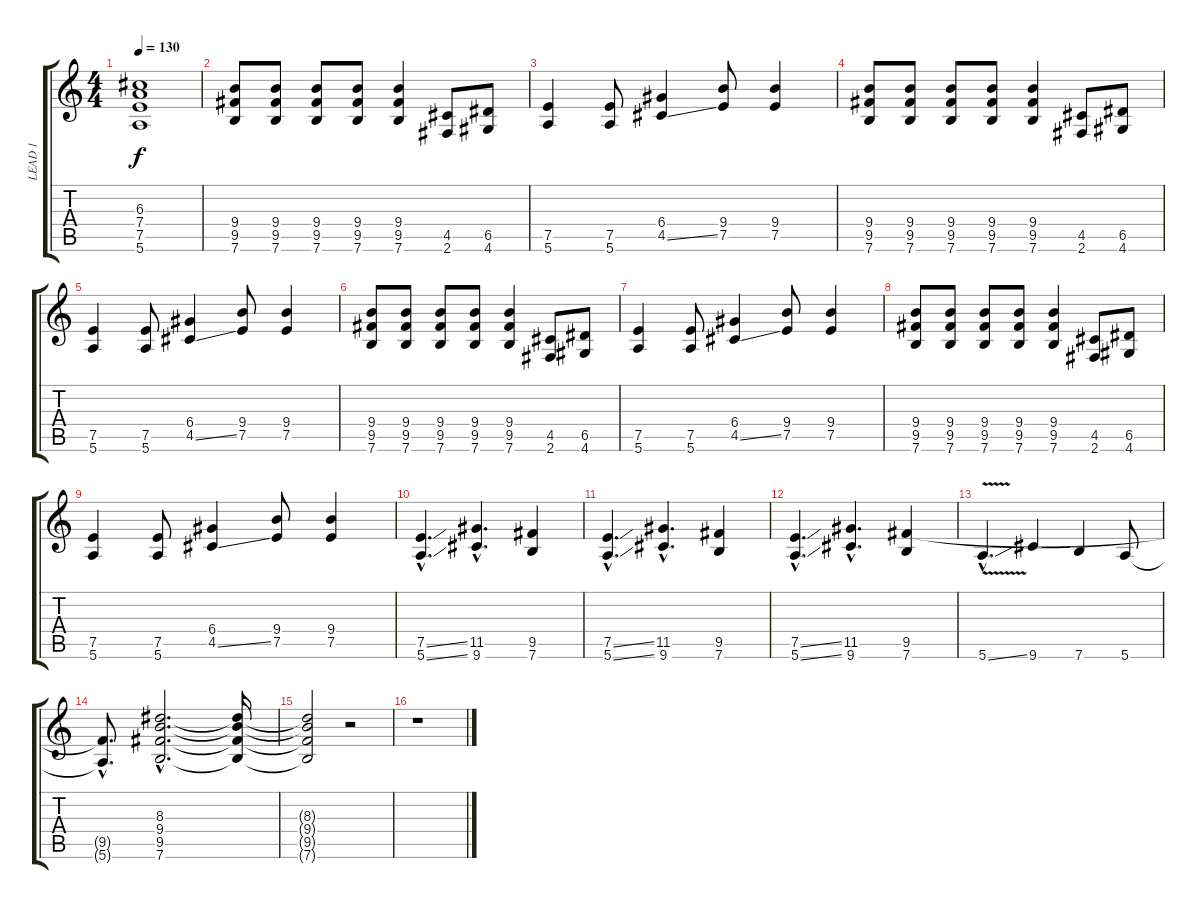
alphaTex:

\track ("LEAD 1" "LEAD 1") {instrument distortionguitar}
\staff {score tabs}
\tuning (E4 B3 G3 D3 A2 E2) {hide}
\ts (4 4)
\tempo 130
\clef g2
\ks c
(6.3{t} 7.4{t} 7.5{t} 5.6{t}).1{dy f} |
(9.4 9.5 7.6).8 (9.4 9.5 7.6).8 (9.4 9.5 7.6).8 (9.4 9.5 7.6).8 (9.4 9.5 7.6).4 (4.5 2.6).8 (6.5 4.6).8 |
(7.5 5.6).4 (7.5 5.6).8 (6.4 4.5{ss}).4 (9.4 7.5).8 (9.4 7.5).4 |
(9.4 9.5 7.6).8 (9.4 9.5 7.6).8 (9.4 9.5 7.6).8 (9.4 9.5 7.6).8 (9.4 9.5 7.6).4 (4.5 2.6).8 (6.5 4.6).8 |
(7.5 5.6).4 (7.5 5.6).8 (6.4 4.5{ss}).4 (9.4 7.5).8 (9.4 7.5).4 |
(9.4 9.5 7.6).8 (9.4 9.5 7.6).8 (9.4 9.5 7.6).8 (9.4 9.5 7.6).8 (9.4 9.5 7.6).4 (4.5 2.6).8 (6.5 4.6).8 |
(7.5 5.6).4 (7.5 5.6).8 (6.4 4.5{ss}).4 (9.4 7.5).8 (9.4 7.5).4 |
(9.4 9.5 7.6).8 (9.4 9.5 7.6).8 (9.4 9.5 7.6).8 (9.4 9.5 7.6).8 (9.4 9.5 7.6).4 (4.5 2.6).8 (6.5 4.6).8 |
(7.5 5.6).4 (7.5 5.6).8 (6.4 4.5{ss}).4 (9.4 7.5).8 (9.4 7.5).4 |
(7.5{ss hac} 5.6{ss hac}).4{d} (11.5{hac} 9.6{hac}).4{d} (9.5 7.6).4 |
(7.5{ss hac} 5.6{ss hac}).4{d} (11.5{hac} 9.6{hac}).4{d} (9.5 7.6).4 |
(7.5{ss hac} 5.6{ss hac}).4{d} (11.5{hac} 9.6{hac}).4{d} (9.5 7.6).4 |
5.6{v ss hac}.4{d} 9.6.4 7.6.4 5.6.8 |
(9.5{hac t} 5.6{hac t}).8{d} (8.3{hac} 9.4{hac} 9.5{hac} 7.6{hac}).2{d} (8.3{t} 9.4{t} 9.5{t} 7.6{t}).16 |
(8.3{t} 9.4{t} 9.5{t} 7.6{t}).2 r.2 |
r.1
